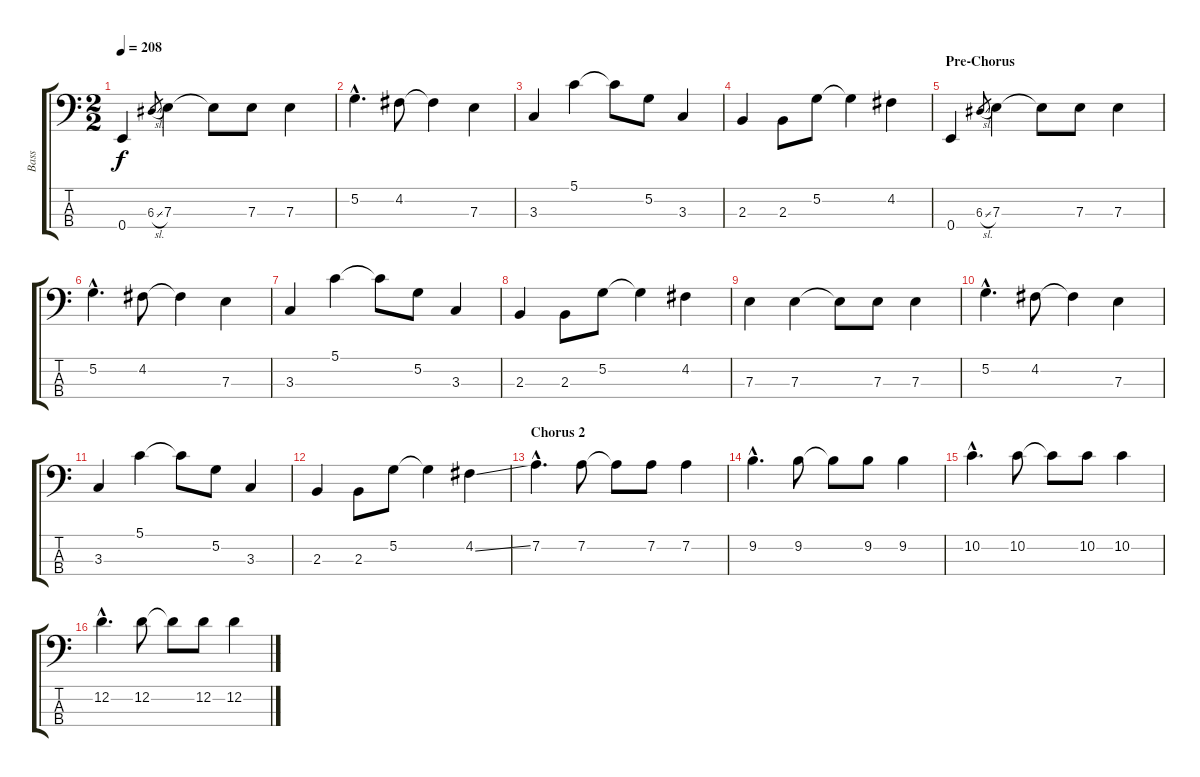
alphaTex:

\track ("Bass" "Bass") {instrument acousticbass}
\staff {score tabs}
\tuning (G2 D2 A1 E1) {hide}
\ts (2 2)
\tempo 208
\clef f4
\ks c
0.4.4{dy f} 6.3{sl}.8{gr} 7.3.4 7.3{t}.8 7.3.8 7.3.4 |
5.2{hac}.4{d} 4.2.8 4.2{t}.4 7.3.4 |
3.3.4 5.1.4 5.1{t}.8 5.2.8 3.3.4 |
2.3.4 2.3.8 5.2.8 5.2{t}.4 4.2.4 |
\section ("" "Pre-Chorus")
0.4.4 6.3{sl}.8{gr} 7.3.4 7.3{t}.8 7.3.8 7.3.4 |
5.2{hac}.4{d} 4.2.8 4.2{t}.4 7.3.4 |
3.3.4 5.1.4 5.1{t}.8 5.2.8 3.3.4 |
2.3.4 2.3.8 5.2.8 5.2{t}.4 4.2.4 |
7.3.4 7.3.4 7.3{t}.8 7.3.8 7.3.4 |
5.2{hac}.4{d} 4.2.8 4.2{t}.4 7.3.4 |
3.3.4 5.1.4 5.1{t}.8 5.2.8 3.3.4 |
2.3.4 2.3.8 5.2.8 5.2{t}.4 4.2{ss}.4 |
\section ("" "Chorus 2")
7.2{hac}.4{d} 7.2.8 7.2{t}.8 7.2.8 7.2.4 |
9.2{hac}.4{d} 9.2.8 9.2{t}.8 9.2.8 9.2.4 |
10.2{hac}.4{d} 10.2.8 10.2{t}.8 10.2.8 10.2.4 |
12.2{hac}.4{d} 12.2.8 12.2{t}.8 12.2.8 12.2.4
